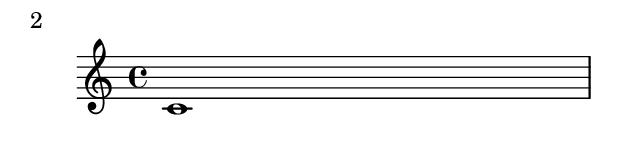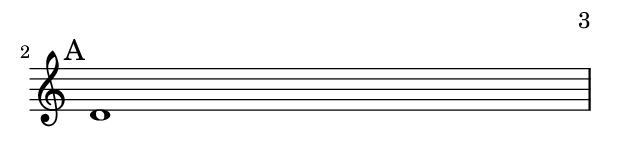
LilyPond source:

%% Generated by lilypond-book.py
%% Options: [exampleindent=10.16\mm,indent=0\mm,line-width=160\mm]
\include "lilypond-book-preamble.ly"


% ****************************************************************
% Start cut-&-pastable-section
% ****************************************************************



\paper {
  indent = 0\mm
  line-width = 160\mm
  % offset the left padding, also add 1mm as lilypond creates cropped
  % images with a little space on the right
  line-width = #(- line-width (* mm  3.000000) (* mm 1))
}

\layout {
  
}





% ****************************************************************
% ly snippet:
% ****************************************************************
\sourcefilename "table-of-contents.ly"
\sourcefileline 0
%% DO NOT EDIT this file manually; it is automatically
%% generated from LSR http://lsr.dsi.unimi.it
%% Make any changes in LSR itself, or in Documentation/snippets/new/ ,
%% and then run scripts/auxiliar/makelsr.py
%%
%% This file is in the public domain.
\version "2.15.32"

\header {
  lsrtags = "paper-and-layout"

  texidoc = "
A table of contents is included using @code{\\markuplist
\\table-of-contents}.  The TOC items are added with the
@code{\\tocItem} command.

"
  doctitle = "Table of contents"
} % begin verbatim


#(set-default-paper-size "a6")

\book {
  \markuplist \table-of-contents
  \pageBreak
  \tocItem \markup { The first score }
  \score {
    {
      c'1 \pageBreak
      \mark "A" \tocItem \markup { Mark A }
      d'1
    }
  }
  \pageBreak
  \tocItem \markup { The second score }
  \score {
    { e'1 }
    \header { piece = "Second score" }
  }
}



% ****************************************************************
% end ly snippet
% ****************************************************************
